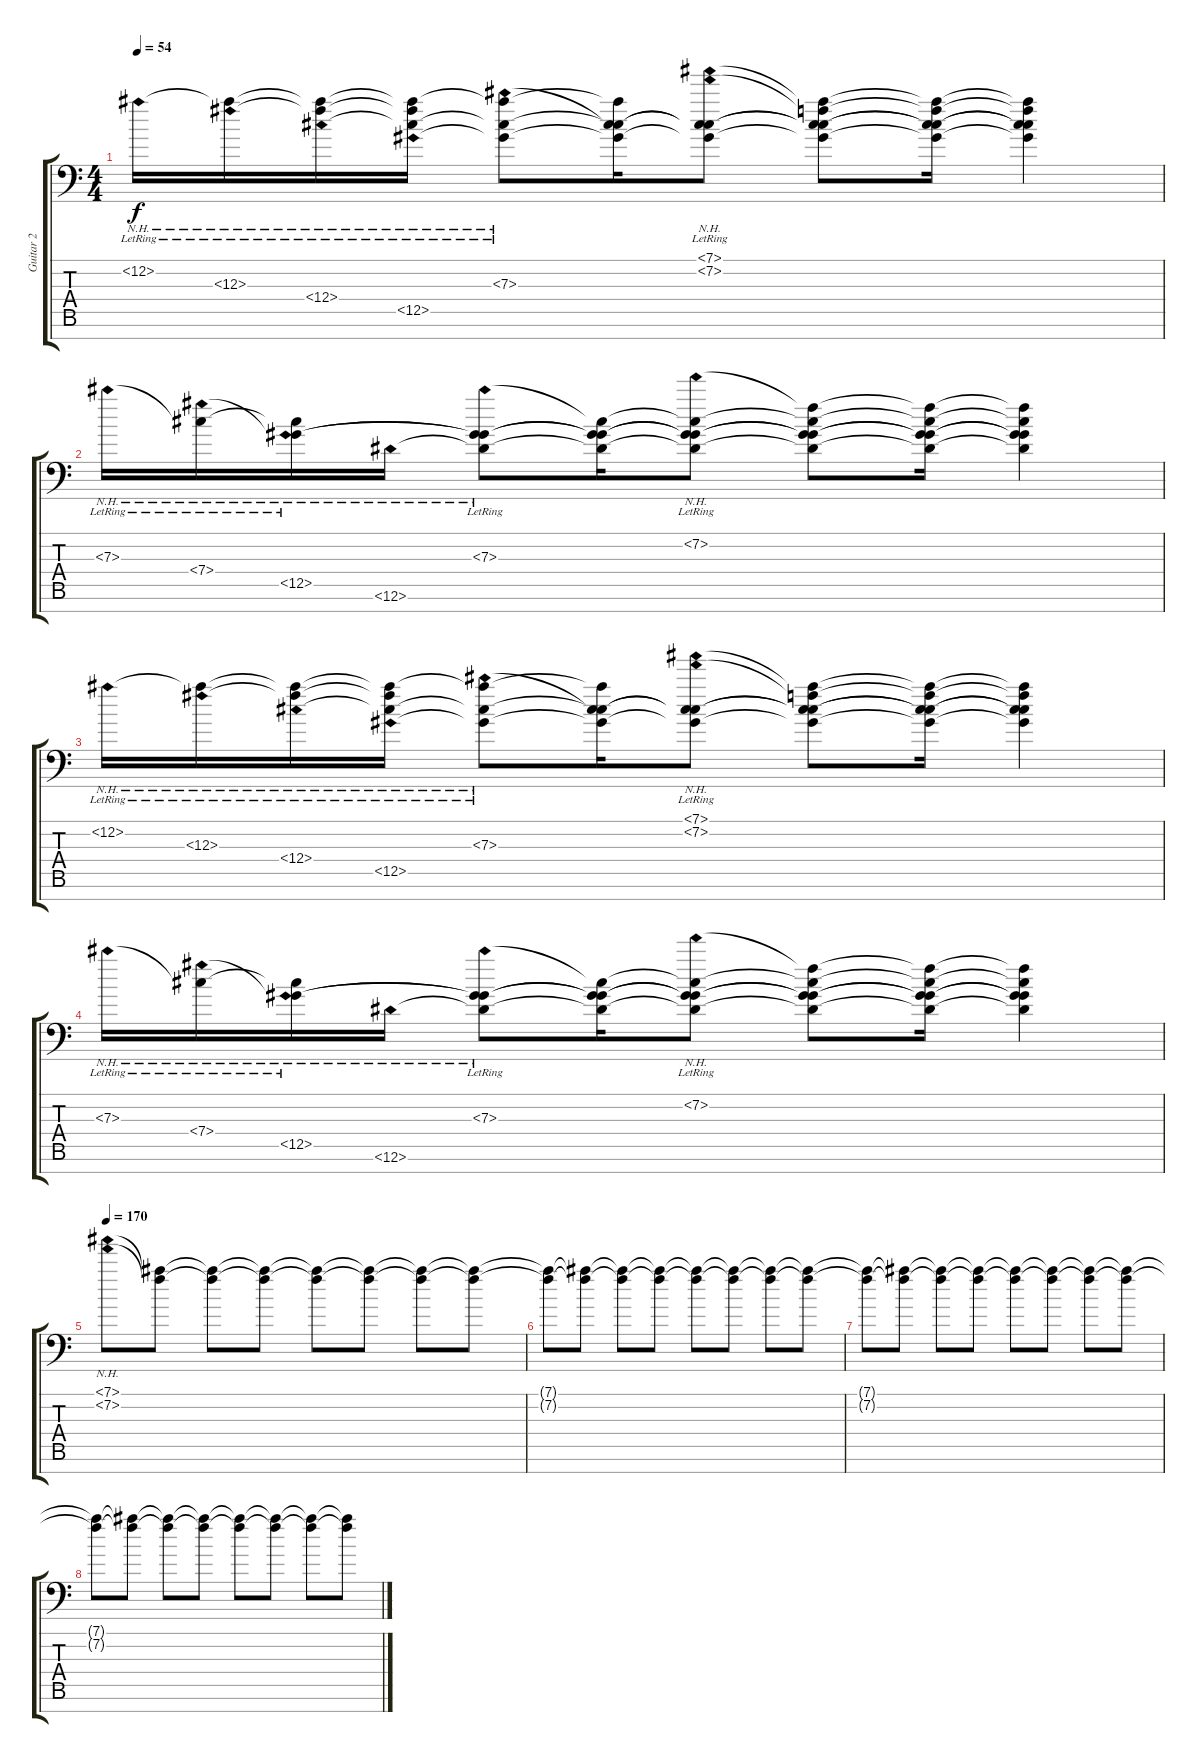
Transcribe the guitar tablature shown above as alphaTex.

\track ("Guitar 2" "Guitar 2") {instrument acousticguitarsteel}
\staff {score tabs}
\tuning (Eb4 Bb3 Gb3 Db3 Ab2 Eb2 Bb1) {hide}
\ts (4 4)
\tempo 54
\clef f4
\ks c
12.2{nh lr}.16{dy f} (12.2{t} 12.3{nh lr}).16 (12.2{t} 12.3{t} 12.4{nh lr}).16 (12.2{t} 12.3{t} 12.4{t} 12.5{nh lr}).16 (12.2{t} 7.3{nh lr} 12.4{t} 12.5{t}).8 (12.2{t} 7.3{t} 12.4{t} 12.5{t}).16 (7.1{nh lr} 7.2{nh lr} 7.3{t} 12.4{t} 12.5{t}).8 (7.1{t} 7.2{t} 7.3{t} 12.4{t} 12.5{t}).8 (7.1{t} 7.2{t} 7.3{t} 12.4{t} 12.5{t}).16 (7.1{t} 7.2{t} 7.3{t} 12.4{t} 12.5{t}).4 |
7.3{nh lr}.16 (7.3{t} 7.4{nh lr}).16 (7.3{t} 7.4{t} 12.5{nh lr}).16 12.6{nh}.16 (7.3{nh lr} 7.4{t} 12.5{t} 12.6{t}).8 (7.3{t} 7.4{t} 12.5{t} 12.6{t}).16 (7.2{nh lr} 7.3{t} 7.4{t} 12.5{t} 12.6{t}).8 (7.2{t} 7.3{t} 7.4{t} 12.5{t} 12.6{t}).8 (7.2{t} 7.3{t} 7.4{t} 12.5{t} 12.6{t}).16 (7.2{t} 7.3{t} 7.4{t} 12.5{t} 12.6{t}).4 |
12.2{nh lr}.16 (12.2{t} 12.3{nh lr}).16 (12.2{t} 12.3{t} 12.4{nh lr}).16 (12.2{t} 12.3{t} 12.4{t} 12.5{nh lr}).16 (12.2{t} 7.3{nh lr} 12.4{t} 12.5{t}).8 (12.2{t} 7.3{t} 12.4{t} 12.5{t}).16 (7.1{nh lr} 7.2{nh lr} 7.3{t} 12.4{t} 12.5{t}).8 (7.1{t} 7.2{t} 7.3{t} 12.4{t} 12.5{t}).8 (7.1{t} 7.2{t} 7.3{t} 12.4{t} 12.5{t}).16 (7.1{t} 7.2{t} 7.3{t} 12.4{t} 12.5{t}).4 |
7.3{nh lr}.16 (7.3{t} 7.4{nh lr}).16 (7.3{t} 7.4{t} 12.5{nh lr}).16 12.6{nh}.16 (7.3{nh lr} 7.4{t} 12.5{t} 12.6{t}).8 (7.3{t} 7.4{t} 12.5{t} 12.6{t}).16 (7.2{nh lr} 7.3{t} 7.4{t} 12.5{t} 12.6{t}).8 (7.2{t} 7.3{t} 7.4{t} 12.5{t} 12.6{t}).8 (7.2{t} 7.3{t} 7.4{t} 12.5{t} 12.6{t}).16 (7.2{t} 7.3{t} 7.4{t} 12.5{t} 12.6{t}).4 |
\tempo 170
(7.1{nh} 7.2{nh}).8 (7.1{t} 7.2{t}).8 (7.1{t} 7.2{t}).8 (7.1{t} 7.2{t}).8 (7.1{t} 7.2{t}).8 (7.1{t} 7.2{t}).8 (7.1{t} 7.2{t}).8 (7.1{t} 7.2{t}).8 |
(7.1{t} 7.2{t}).8 (7.1{t} 7.2{t}).8 (7.1{t} 7.2{t}).8 (7.1{t} 7.2{t}).8 (7.1{t} 7.2{t}).8 (7.1{t} 7.2{t}).8 (7.1{t} 7.2{t}).8 (7.1{t} 7.2{t}).8 |
(7.1{t} 7.2{t}).8 (7.1{t} 7.2{t}).8 (7.1{t} 7.2{t}).8 (7.1{t} 7.2{t}).8 (7.1{t} 7.2{t}).8 (7.1{t} 7.2{t}).8 (7.1{t} 7.2{t}).8 (7.1{t} 7.2{t}).8 |
(7.1{t} 7.2{t}).8 (7.1{t} 7.2{t}).8 (7.1{t} 7.2{t}).8 (7.1{t} 7.2{t}).8 (7.1{t} 7.2{t}).8 (7.1{t} 7.2{t}).8 (7.1{t} 7.2{t}).8 (7.1{t} 7.2{t}).8
